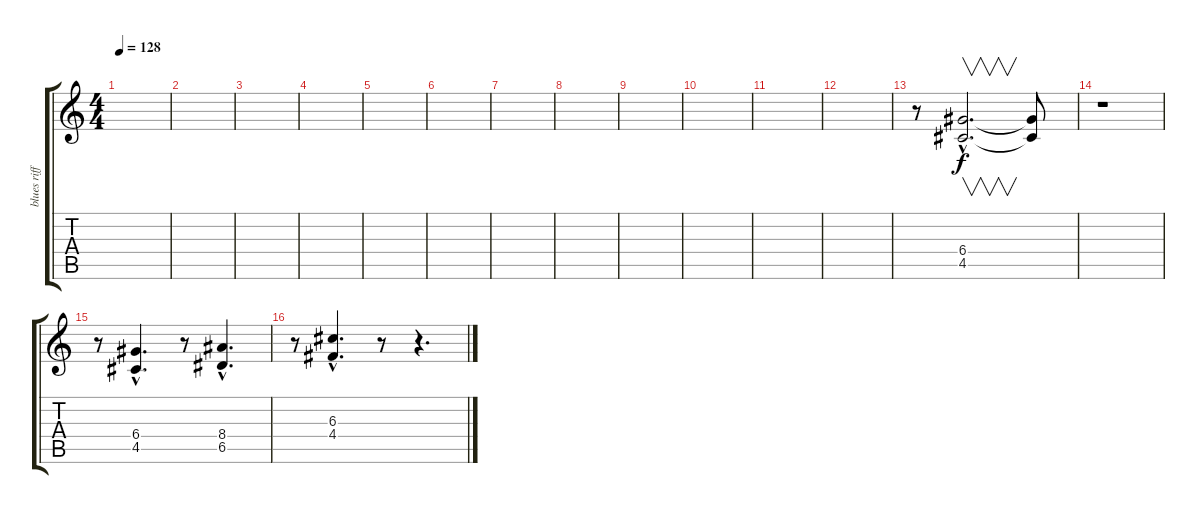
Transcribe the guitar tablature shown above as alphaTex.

\track ("blues riff" "blues riff") {instrument distortionguitar}
\staff {score tabs}
\tuning (E4 B3 G3 D3 A2 D2) {hide}
\ts (4 4)
\tempo 128
\clef g2
\ks c
|
|
|
|
|
|
|
|
|
|
|
|
r.8 (6.4{hac} 4.5{hac}).2{v d} (6.4{t} 4.5{t}).8 |
r.1 |
r.8 (6.4{hac} 4.5{hac}).4{d} r.8 (8.4{hac} 6.5{hac}).4{d} |
r.8 (6.3{hac} 4.4{hac}).4{d} r.8 r.4{d}
